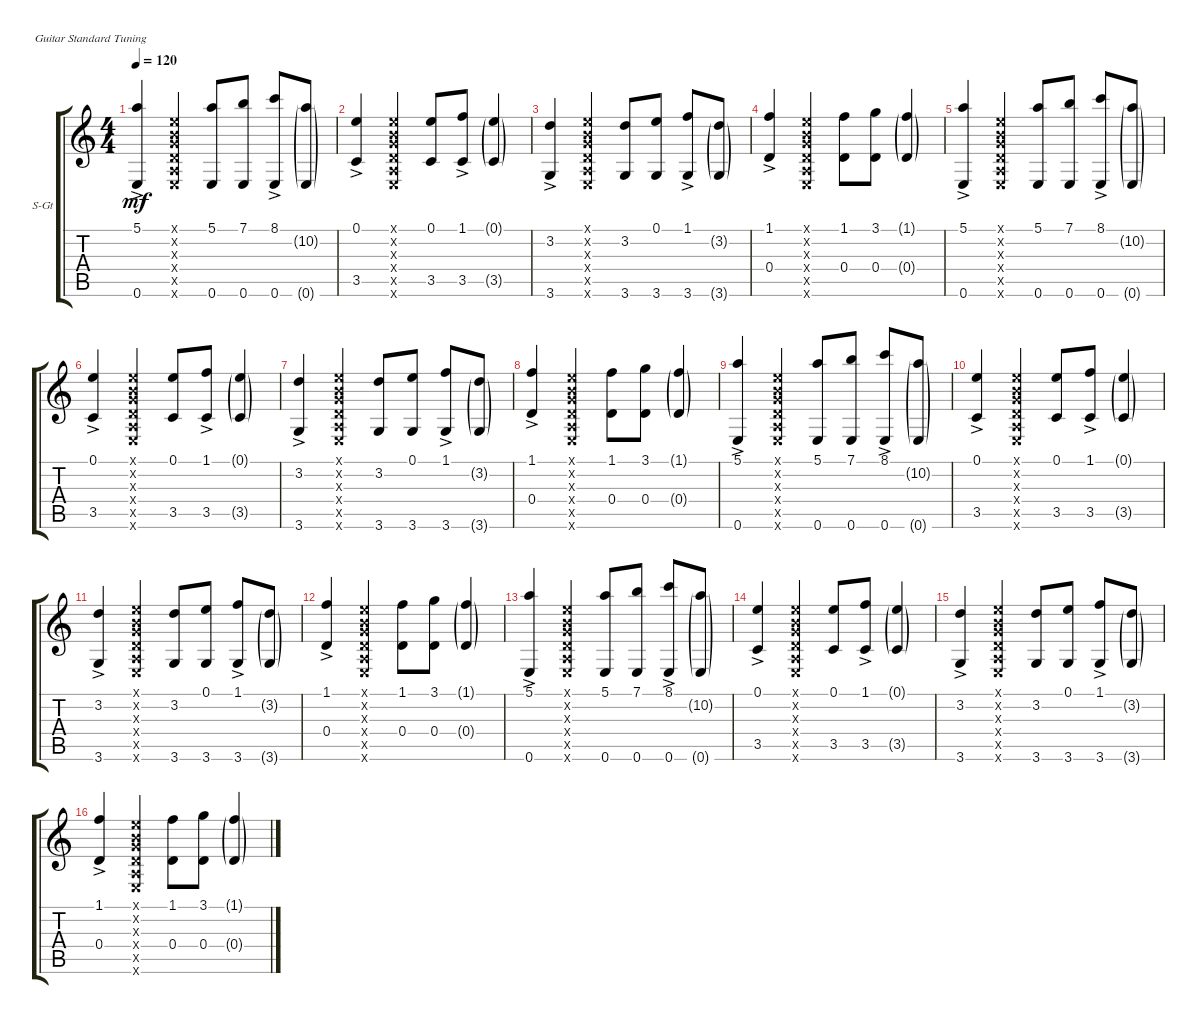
\defaultSystemsLayout 4
\bracketExtendMode groupsimilarinstruments
\firstSystemTrackNameOrientation horizontal
\otherSystemsTrackNameOrientation horizontal
\track ("Steel Guitar" "S-Gt") {instrument acousticguitarsteel}
\staff {score tabs}
\tuning (E4 B3 G3 D3 A2 E2)
\ts (4 4)
\tempo 120
\clef g2
\ks c
(5.1{ac} 0.6).4{dy mf instrument acousticguitarsteel} (0.6{x} 0.5{x} 0.4{x} 0.3{x} 0.2{x} 0.1{x}).4 (5.1 0.6).8 (7.1 0.6).8 (8.1{ac} 0.6).8 (10.2{g} 0.6{g}).8 |
(0.1{ac} 3.5).4 (0.1{x} 0.2{x} 0.3{x} 0.4{x} 0.5{x} 0.6{x}).4 (0.1 3.5).8 (1.1{ac} 3.5).8 (0.1{g} 3.5{g}).4 |
(3.2{ac} 3.6).4 (0.6{x} 0.5{x} 0.4{x} 0.3{x} 0.2{x} 0.1{x}).4 (3.2 3.6).8 (0.1 3.6).8 (1.1{ac} 3.6).8 (3.2{g} 3.6{g}).8 |
(1.1{ac} 0.4).4 (0.1{x} 0.2{x} 0.3{x} 0.4{x} 0.5{x} 0.6{x}).4 (1.1 0.4).8 (3.1 0.4).8 (1.1{g} 0.4{g}).4 |
(5.1{ac} 0.6).4 (0.6{x} 0.5{x} 0.4{x} 0.3{x} 0.2{x} 0.1{x}).4 (5.1 0.6).8 (7.1 0.6).8 (8.1{ac} 0.6).8 (10.2{g} 0.6{g}).8 |
(0.1{ac} 3.5).4 (0.1{x} 0.2{x} 0.3{x} 0.4{x} 0.5{x} 0.6{x}).4 (0.1 3.5).8 (1.1{ac} 3.5).8 (0.1{g} 3.5{g}).4 |
(3.2{ac} 3.6).4 (0.6{x} 0.5{x} 0.4{x} 0.3{x} 0.2{x} 0.1{x}).4 (3.2 3.6).8 (0.1 3.6).8 (1.1{ac} 3.6).8 (3.2{g} 3.6{g}).8 |
(1.1{ac} 0.4).4 (0.1{x} 0.2{x} 0.3{x} 0.4{x} 0.5{x} 0.6{x}).4 (1.1 0.4).8 (3.1 0.4).8 (1.1{g} 0.4{g}).4 |
(5.1{ac} 0.6).4 (0.6{x} 0.5{x} 0.4{x} 0.3{x} 0.2{x} 0.1{x}).4 (5.1 0.6).8 (7.1 0.6).8 (8.1{ac} 0.6).8 (10.2{g} 0.6{g}).8 |
(0.1{ac} 3.5).4 (0.1{x} 0.2{x} 0.3{x} 0.4{x} 0.5{x} 0.6{x}).4 (0.1 3.5).8 (1.1{ac} 3.5).8 (0.1{g} 3.5{g}).4 |
(3.2{ac} 3.6).4 (0.6{x} 0.5{x} 0.4{x} 0.3{x} 0.2{x} 0.1{x}).4 (3.2 3.6).8 (0.1 3.6).8 (1.1{ac} 3.6).8 (3.2{g} 3.6{g}).8 |
(1.1{ac} 0.4).4 (0.1{x} 0.2{x} 0.3{x} 0.4{x} 0.5{x} 0.6{x}).4 (1.1 0.4).8 (3.1 0.4).8 (1.1{g} 0.4{g}).4 |
(5.1{ac} 0.6).4 (0.6{x} 0.5{x} 0.4{x} 0.3{x} 0.2{x} 0.1{x}).4 (5.1 0.6).8 (7.1 0.6).8 (8.1{ac} 0.6).8 (10.2{g} 0.6{g}).8 |
(0.1{ac} 3.5).4 (0.1{x} 0.2{x} 0.3{x} 0.4{x} 0.5{x} 0.6{x}).4 (0.1 3.5).8 (1.1{ac} 3.5).8 (0.1{g} 3.5{g}).4 |
(3.2{ac} 3.6).4 (0.6{x} 0.5{x} 0.4{x} 0.3{x} 0.2{x} 0.1{x}).4 (3.2 3.6).8 (0.1 3.6).8 (1.1{ac} 3.6).8 (3.2{g} 3.6{g}).8 |
(1.1{ac} 0.4).4 (0.1{x} 0.2{x} 0.3{x} 0.4{x} 0.5{x} 0.6{x}).4 (1.1 0.4).8 (3.1 0.4).8 (1.1{g} 0.4{g}).4
